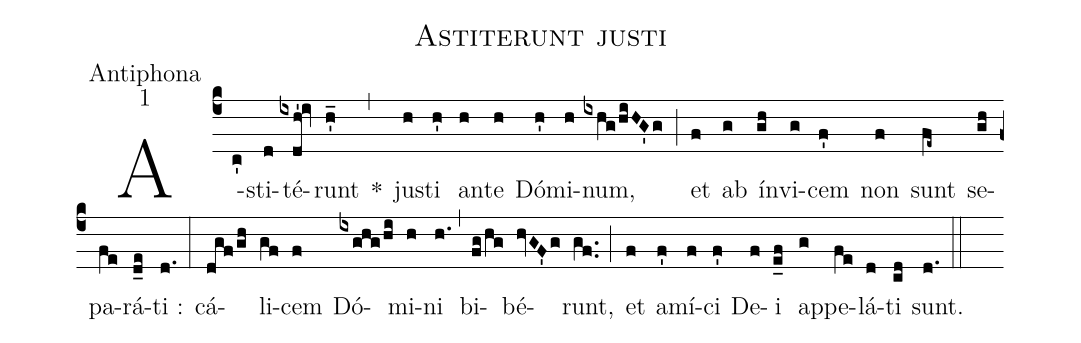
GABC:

name:Astiterunt justi;
office-part:Antiphona;
mode:1;
%%
(c4) A(c')sti(d)té(ixdh'!iv)runt(h'_) *(,)
ju(h)sti(h') an(h)te(h) Dó(h')mi(h)num,(ixhg/hiHG'g) (;)
et(f) ab(g) ín(gh)vi(g)cem(f') non(f) sunt(fe~) se(gh)pa(fe)rá(d_e)ti~:(d.) (:)
cá(dgf/gh)li(gf)cem(f) Dó(ixghg/hi)mi(h)ni(h.) (,)
bi(fg/hg)bé(hvGF'g)runt,(gf..) (;)
et(f) a(f')mí(f)ci(f') De(f)i(e_f) ap(g)pe(fe)lá(d)ti(cd) sunt.(d.) (::)
